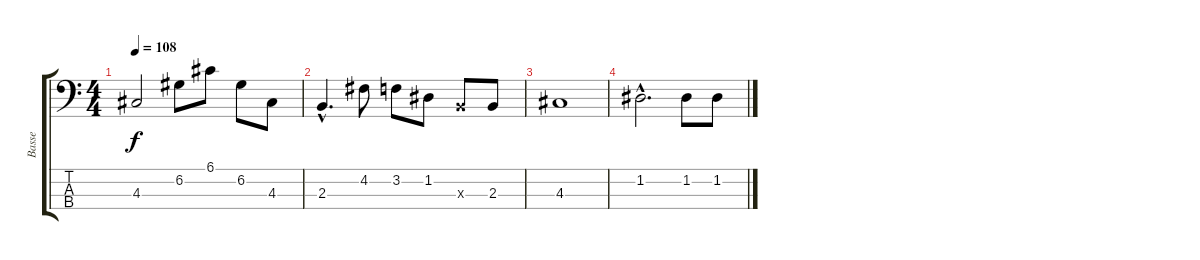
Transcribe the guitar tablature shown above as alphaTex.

\track ("Basse" "Basse") {instrument fretlessbass}
\staff {score tabs}
\tuning (G2 D2 A1 E1) {hide}
\ts (4 4)
\tempo 108
\clef f4
\ks c
4.3.2{dy f} 6.2.8 6.1.8 6.2.8 4.3.8 |
2.3{hac}.4{d} 4.2.8 3.2.8 1.2.8 2.3{x}.8 2.3.8 |
4.3.1 |
1.2{hac}.2{d volume 0} 1.2.8 1.2.8
